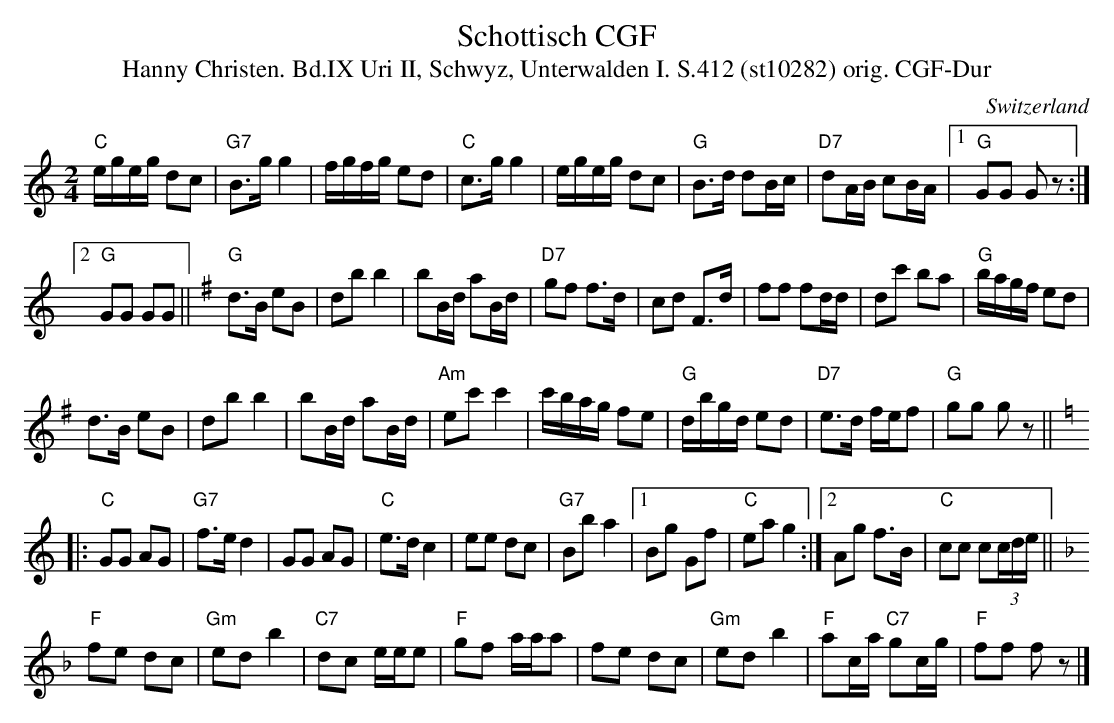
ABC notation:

X:1
T: Schottisch CGF
T:Hanny Christen. Bd.IX Uri II, Schwyz, Unterwalden I. S.412 (st10282) orig. CGF-Dur
M:2/4
L:1/16
O:Switzerland
K:C major
"C"egeg d2c2 | "G7"B3g g4 | fgfg e2d2 | "C"c3g g4 | egeg d2c2 | "G"B3d d2Bc | "D7"d2AB c2BA |1 "G"G2G2 G2 z2 :|2
"G"G2G2 G2G2 || [K:G] [L:1/8] "G"d>B eB | db b2 | bB/d/ aB/d/ | "D7"gf f>d | cd F>d | ff fd/d/ | dc' ba | "G"b/a/g/f/ ed |
d>B eB | db b2 | bB/d/ aB/d/ | "Am"ec' c'2 | c'/b/a/g/ fe | "G"d/b/g/d/ ed | "D7"e>d f/e/f | "G"gg g z ||
K:C
|: "C"GG AG | "G7"f>e d2 | GG AG | "C"e>d c2 | ee dc | "G7"Bb a2 |1 Bg Gf | "C"ea g2 :|2 Ag f>B | "C"cc c(3c/d/e/ ||
K:F
"F"fe dc | "Gm"ed b2 | "C7"dc e/e/e | "F"gf a/a/a | fe dc | "Gm"ed b2 | "F"ac/a/ "C7"gc/g/ | "F"ff f z |]
